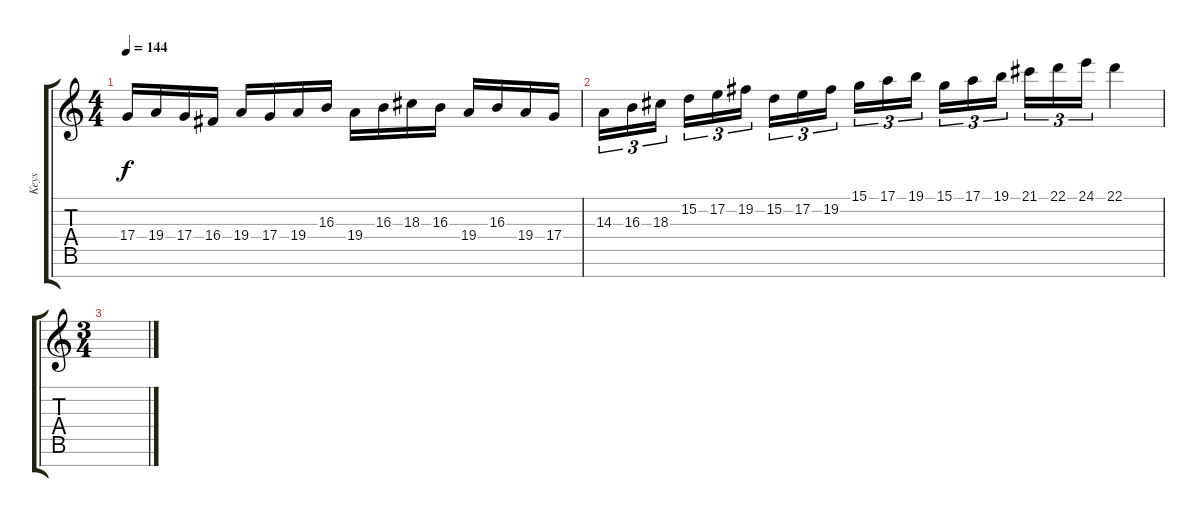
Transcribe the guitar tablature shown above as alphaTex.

\track ("Keys" "Keys") {instrument brightacousticpiano}
\staff {score tabs}
\tuning (E4 B3 G3 D3 A2 E2 B1) {hide}
\ts (4 4)
\tempo 144
\clef g2
\ks c
17.4.16{dy f} 19.4.16 17.4.16 16.4.16 19.4.16 17.4.16 19.4.16 16.3.16 19.4.16 16.3.16 18.3.16 16.3.16 19.4.16 16.3.16 19.4.16 17.4.16 |
14.3.16{tu (3 2)} 16.3.16{tu (3 2)} 18.3.16{tu (3 2)} 15.2.16{tu (3 2)} 17.2.16{tu (3 2)} 19.2.16{tu (3 2)} 15.2.16{tu (3 2)} 17.2.16{tu (3 2)} 19.2.16{tu (3 2)} 15.1.16{tu (3 2)} 17.1.16{tu (3 2)} 19.1.16{tu (3 2)} 15.1.16{tu (3 2)} 17.1.16{tu (3 2)} 19.1.16{tu (3 2)} 21.1.16{tu (3 2)} 22.1.16{tu (3 2)} 24.1.16{tu (3 2)} 22.1.4 |
\ts (3 4)
